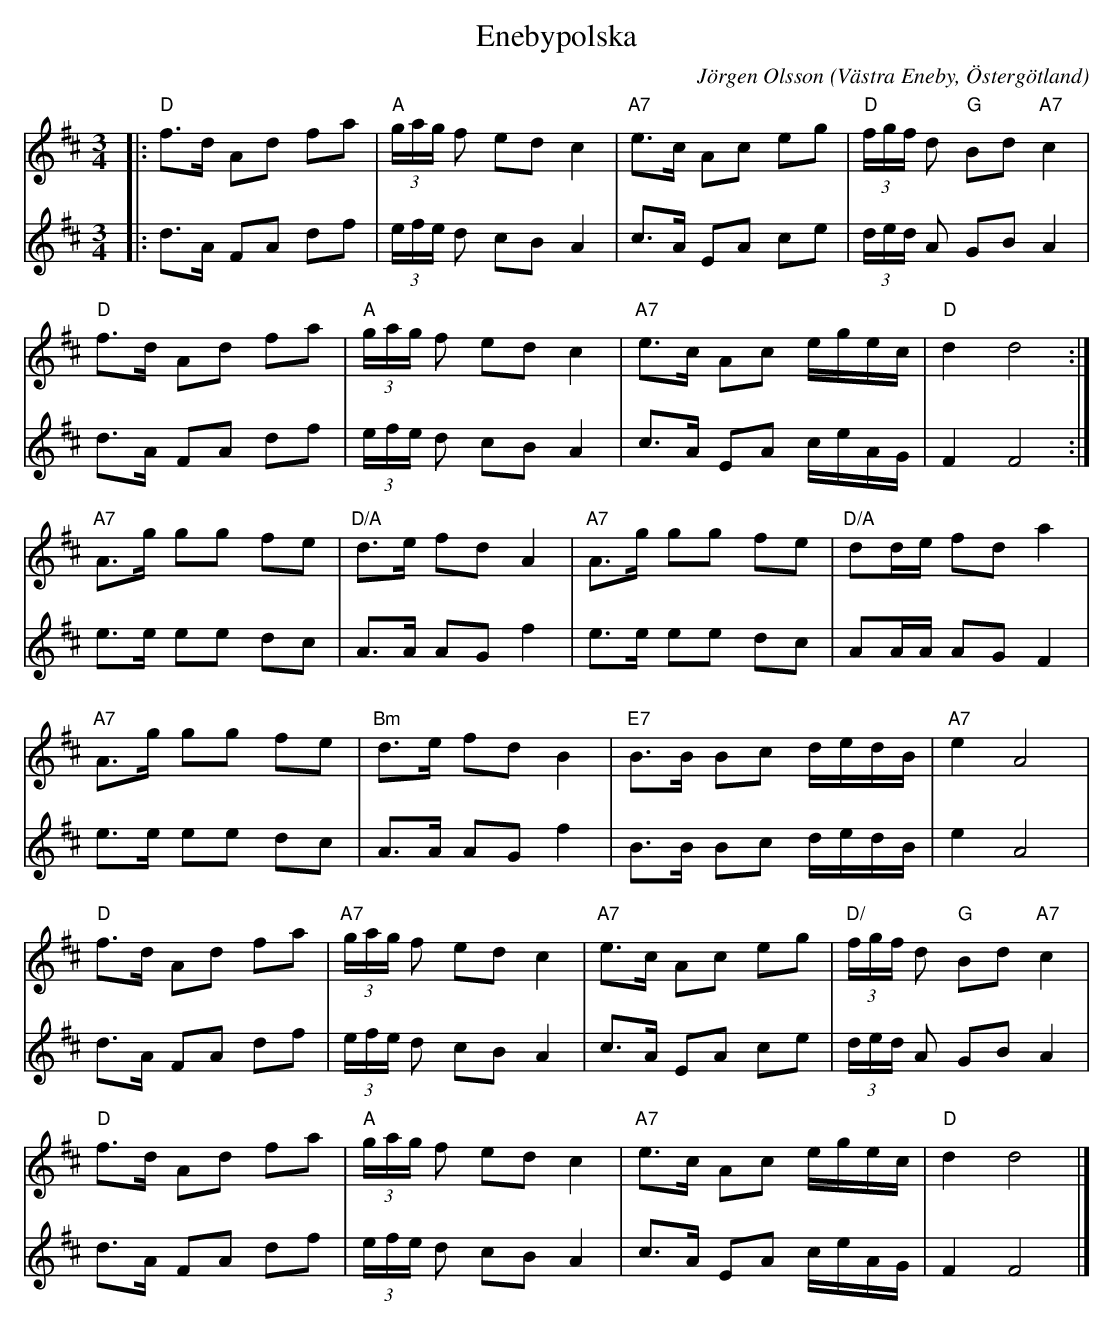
X:1
T:Enebypolska
C:Jörgen Olsson
O:Västra Eneby, Östergötland
M:3/4
L:1/8
K:D
V:1
|:"D"f>d Ad fa|"A"(3g/a/g/ f ed c2|"A7"e>c Ac eg|"D"(3f/g/f/ d "G"Bd "A7"c2|
"D"f>d Ad fa|"A"(3g/a/g/ f ed c2|"A7"e>c Ac e/g/e/c/|"D"d2 d4:|
"A7"A>g gg fe|"D/A"d>e fd A2|"A7"A>g gg fe|"D/A" dd/e/ fd a2|
"A7"A>g gg fe|"Bm"d>e fd B2|"E7"B>B Bc d/e/d/B/|"A7" e2 A4|
"D"f>d Ad fa|"A7"(3g/a/g/ f ed c2|"A7"e>c Ac eg|"D/"(3f/g/f/ d "G"Bd "A7"c2|
"D"f>d Ad fa|"A"(3g/a/g/ f ed c2|"A7"e>c Ac e/g/e/c/|"D"d2 d4 |]
V:2
|:d>A FA df|(3e/f/e/ d cB A2|c>A EA ce|(3d/e/d/ A GB A2|
d>A FA df|(3e/f/e/ d cB A2|c>A EA c/e/A/G/|F2 F4:|
e>e ee dc|A>A AG f2|e>e ee dc| AA/A/ AG F2|
e>e ee dc|A>A AG f2|B>B Bc d/e/d/B/| e2 A4|
d>A FA df|(3e/f/e/ d cB A2|c>A EA ce|(3d/e/d/ A GB A2|
d>A FA df|(3e/f/e/ d cB A2|c>A EA c/e/A/G/|F2 F4 |]
